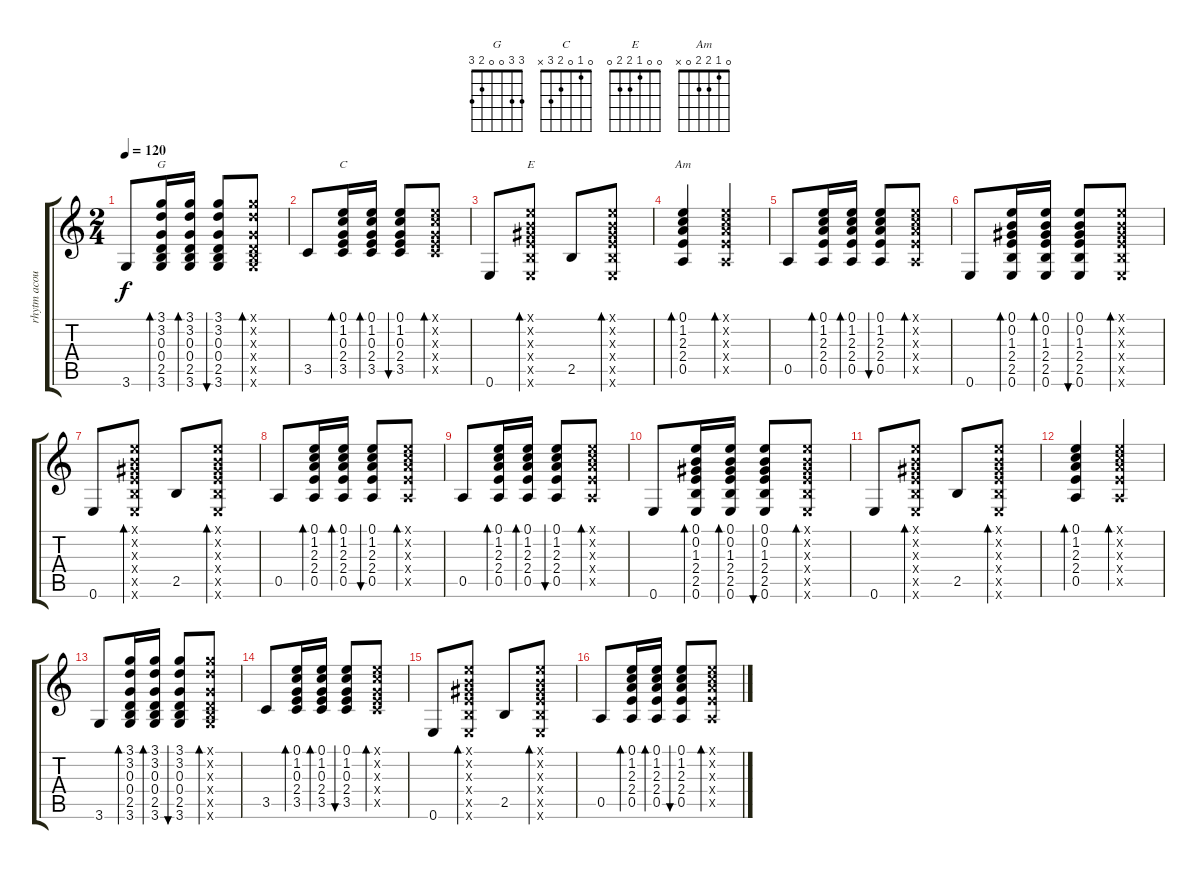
\track ("rhytm acoustic" "rhytm acou") {instrument acousticguitarsteel}
\staff {score tabs}
\tuning (E4 B3 G3 D3 A2 E2) {hide}
\chord ("G" 3 3 0 0 2 3)
\chord ("C" 0 1 0 2 3 x)
\chord ("E" 0 0 1 2 2 0)
\chord ("Am" 0 1 2 2 0 x)
\ts (2 4)
\tempo 120
\clef g2
\ks c
3.6.8{dy f} (3.1 3.2 0.3 0.4 2.5 3.6).16{bd 120 ch "G"} (3.1 3.2 0.3 0.4 2.5 3.6).16{bd 120} (3.1 3.2 0.3 0.4 2.5 3.6).8{bu 120} (3.1{x} 3.2{x} 0.3{x} 0.4{x} 2.5{x} 3.6{x}).8{bd 120} |
3.5.8 (0.1 1.2 0.3 2.4 3.5).16{bd 120 ch "C"} (0.1 1.2 0.3 2.4 3.5).16{bd 120} (0.1 1.2 0.3 2.4 3.5).8{bu 120} (0.1{x} 1.2{x} 0.3{x} 2.4{x} 3.5{x}).8{bd 120} |
0.6.8 (0.1{x} 0.2{x} 1.3{x} 2.4{x} 2.5{x} 0.6{x}).8{bd 120 ch "E"} 2.5.8 (0.1{x} 0.2{x} 1.3{x} 2.4{x} 2.5{x} 0.6{x}).8{bd 120} |
(0.1 1.2 2.3 2.4 0.5).4{bd 120 ch "Am"} (0.1{x} 1.2{x} 2.3{x} 2.4{x} 0.5{x}).4{bd 120} |
0.5.8 (0.1 1.2 2.3 2.4 0.5).16{bd 120} (0.1 1.2 2.3 2.4 0.5).16{bd 120} (0.1 1.2 2.3 2.4 0.5).8{bu 120} (0.1{x} 1.2{x} 2.3{x} 2.4{x} 0.5{x}).8{bd 120} |
0.6.8 (0.1 0.2 1.3 2.4 2.5 0.6).16{bd 120} (0.1 0.2 1.3 2.4 2.5 0.6).16{bd 120} (0.1 0.2 1.3 2.4 2.5 0.6).8{bu 120} (0.1{x} 0.2{x} 1.3{x} 2.4{x} 2.5{x} 0.6{x}).8{bd 120} |
0.6.8 (0.1{x} 0.2{x} 1.3{x} 2.4{x} 2.5{x} 0.6{x}).8{bd 120} 2.5.8 (0.1{x} 0.2{x} 1.3{x} 2.4{x} 2.5{x} 0.6{x}).8{bd 120} |
0.5.8 (0.1 1.2 2.3 2.4 0.5).16{bd 120} (0.1 1.2 2.3 2.4 0.5).16{bd 120} (0.1 1.2 2.3 2.4 0.5).8{bu 120} (0.1{x} 1.2{x} 2.3{x} 2.4{x} 0.5{x}).8{bd 120} |
0.5.8 (0.1 1.2 2.3 2.4 0.5).16{bd 120} (0.1 1.2 2.3 2.4 0.5).16{bd 120} (0.1 1.2 2.3 2.4 0.5).8{bu 120} (0.1{x} 1.2{x} 2.3{x} 2.4{x} 0.5{x}).8{bd 120} |
0.6.8 (0.1 0.2 1.3 2.4 2.5 0.6).16{bd 120} (0.1 0.2 1.3 2.4 2.5 0.6).16{bd 120} (0.1 0.2 1.3 2.4 2.5 0.6).8{bu 120} (0.1{x} 0.2{x} 1.3{x} 2.4{x} 2.5{x} 0.6{x}).8{bd 120} |
0.6.8 (0.1{x} 0.2{x} 1.3{x} 2.4{x} 2.5{x} 0.6{x}).8{bd 120} 2.5.8 (0.1{x} 0.2{x} 1.3{x} 2.4{x} 2.5{x} 0.6{x}).8{bd 120} |
(0.1 1.2 2.3 2.4 0.5).4{bd 120} (0.1{x} 1.2{x} 2.3{x} 2.4{x} 0.5{x}).4{bd 120} |
3.6.8 (3.1 3.2 0.3 0.4 2.5 3.6).16{bd 120} (3.1 3.2 0.3 0.4 2.5 3.6).16{bd 120} (3.1 3.2 0.3 0.4 2.5 3.6).8{bu 120} (3.1{x} 3.2{x} 0.3{x} 0.4{x} 2.5{x} 3.6{x}).8{bd 120} |
3.5.8 (0.1 1.2 0.3 2.4 3.5).16{bd 120} (0.1 1.2 0.3 2.4 3.5).16{bd 120} (0.1 1.2 0.3 2.4 3.5).8{bu 120} (0.1{x} 1.2{x} 0.3{x} 2.4{x} 3.5{x}).8{bd 120} |
0.6.8 (0.1{x} 0.2{x} 1.3{x} 2.4{x} 2.5{x} 0.6{x}).8{bd 120} 2.5.8 (0.1{x} 0.2{x} 1.3{x} 2.4{x} 2.5{x} 0.6{x}).8{bd 120} |
0.5.8 (0.1 1.2 2.3 2.4 0.5).16{bd 120} (0.1 1.2 2.3 2.4 0.5).16{bd 120} (0.1 1.2 2.3 2.4 0.5).8{bu 120} (0.1{x} 1.2{x} 2.3{x} 2.4{x} 0.5{x}).8{bd 120}
